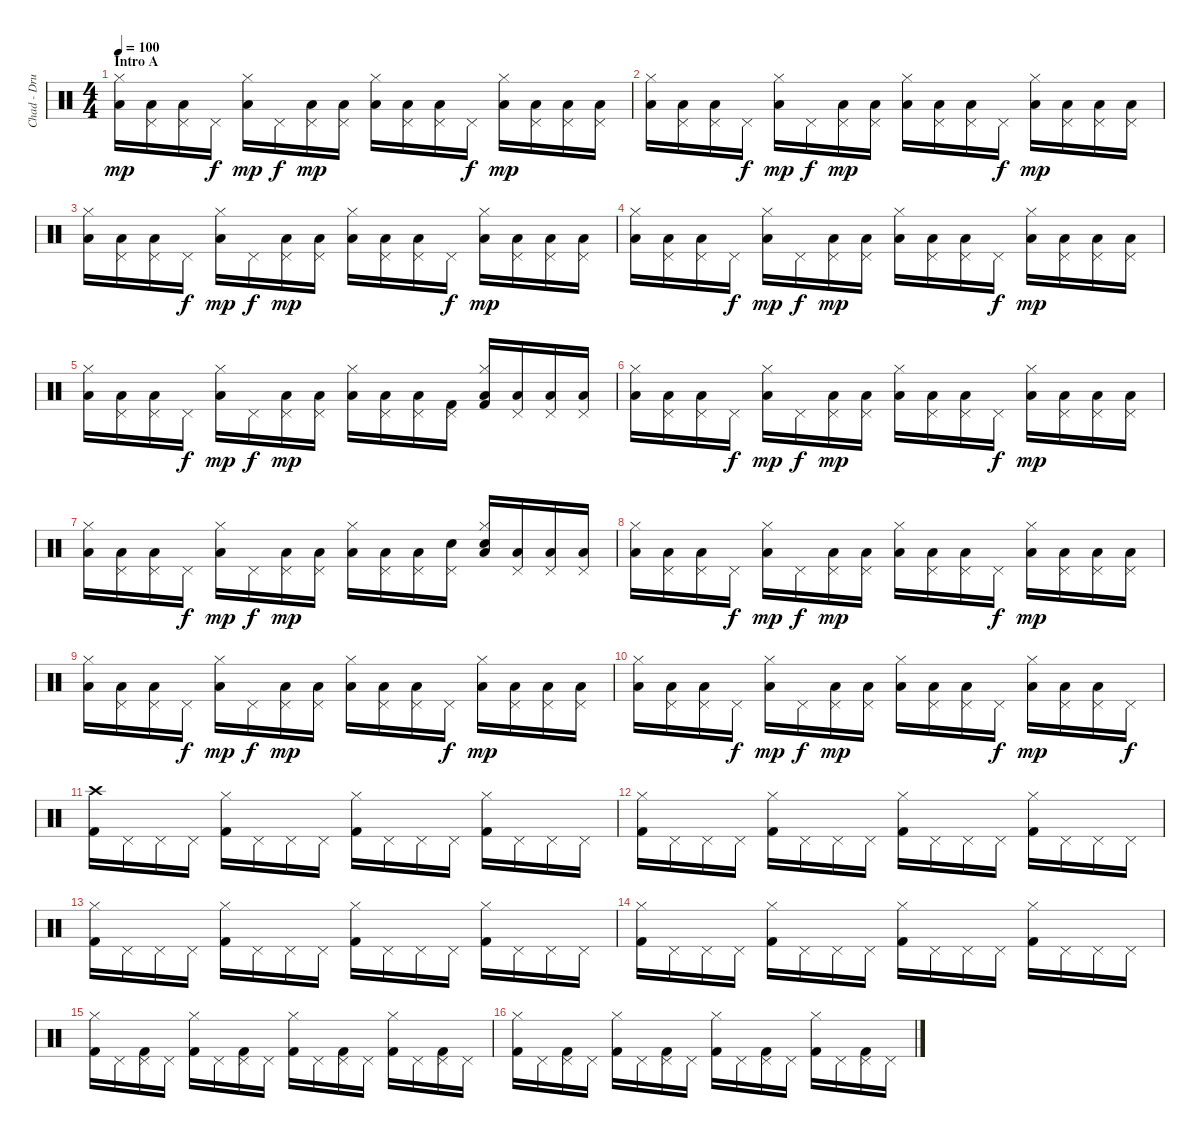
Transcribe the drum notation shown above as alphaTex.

\track ("Chad - Drums" "Chad - Dru") {instrument percussion}
\staff {score}
\articulation defaults
\ts (4 4)
\section ("" "Intro A")
\tempo 100
\clef neutral
\ks c
("Low Floor Tom (hit)" "Hi-Hat (closed)").16{dy mp} ("Pedal Hi-Hat (hit)" "Low Floor Tom (hit)").16 ("Pedal Hi-Hat (hit)" "Low Floor Tom (hit)").16 "Pedal Hi-Hat (hit)".16{dy f} ("Low Floor Tom (hit)" "Hi-Hat (closed)").16{dy mp} "Pedal Hi-Hat (hit)".16{dy f} ("Low Floor Tom (hit)" "Pedal Hi-Hat (hit)").16{dy mp} ("Low Floor Tom (hit)" "Pedal Hi-Hat (hit)").16 ("Low Floor Tom (hit)" "Hi-Hat (closed)").16 ("Low Floor Tom (hit)" "Pedal Hi-Hat (hit)").16 ("Low Floor Tom (hit)" "Pedal Hi-Hat (hit)").16 "Pedal Hi-Hat (hit)".16{dy f} ("Low Floor Tom (hit)" "Hi-Hat (closed)").16{dy mp} ("Low Floor Tom (hit)" "Pedal Hi-Hat (hit)").16 ("Low Floor Tom (hit)" "Pedal Hi-Hat (hit)").16 ("Low Floor Tom (hit)" "Pedal Hi-Hat (hit)").16 |
("Low Floor Tom (hit)" "Hi-Hat (closed)").16 ("Pedal Hi-Hat (hit)" "Low Floor Tom (hit)").16 ("Pedal Hi-Hat (hit)" "Low Floor Tom (hit)").16 "Pedal Hi-Hat (hit)".16{dy f} ("Low Floor Tom (hit)" "Hi-Hat (closed)").16{dy mp} "Pedal Hi-Hat (hit)".16{dy f} ("Low Floor Tom (hit)" "Pedal Hi-Hat (hit)").16{dy mp} ("Low Floor Tom (hit)" "Pedal Hi-Hat (hit)").16 ("Low Floor Tom (hit)" "Hi-Hat (closed)").16 ("Low Floor Tom (hit)" "Pedal Hi-Hat (hit)").16 ("Low Floor Tom (hit)" "Pedal Hi-Hat (hit)").16 "Pedal Hi-Hat (hit)".16{dy f} ("Low Floor Tom (hit)" "Hi-Hat (closed)").16{dy mp} ("Low Floor Tom (hit)" "Pedal Hi-Hat (hit)").16 ("Low Floor Tom (hit)" "Pedal Hi-Hat (hit)").16 ("Low Floor Tom (hit)" "Pedal Hi-Hat (hit)").16 |
("Low Floor Tom (hit)" "Hi-Hat (closed)").16 ("Pedal Hi-Hat (hit)" "Low Floor Tom (hit)").16 ("Pedal Hi-Hat (hit)" "Low Floor Tom (hit)").16 "Pedal Hi-Hat (hit)".16{dy f} ("Low Floor Tom (hit)" "Hi-Hat (closed)").16{dy mp} "Pedal Hi-Hat (hit)".16{dy f} ("Low Floor Tom (hit)" "Pedal Hi-Hat (hit)").16{dy mp} ("Low Floor Tom (hit)" "Pedal Hi-Hat (hit)").16 ("Low Floor Tom (hit)" "Hi-Hat (closed)").16 ("Low Floor Tom (hit)" "Pedal Hi-Hat (hit)").16 ("Low Floor Tom (hit)" "Pedal Hi-Hat (hit)").16 "Pedal Hi-Hat (hit)".16{dy f} ("Low Floor Tom (hit)" "Hi-Hat (closed)").16{dy mp} ("Low Floor Tom (hit)" "Pedal Hi-Hat (hit)").16 ("Low Floor Tom (hit)" "Pedal Hi-Hat (hit)").16 ("Low Floor Tom (hit)" "Pedal Hi-Hat (hit)").16 |
("Low Floor Tom (hit)" "Hi-Hat (closed)").16 ("Pedal Hi-Hat (hit)" "Low Floor Tom (hit)").16 ("Pedal Hi-Hat (hit)" "Low Floor Tom (hit)").16 "Pedal Hi-Hat (hit)".16{dy f} ("Low Floor Tom (hit)" "Hi-Hat (closed)").16{dy mp} "Pedal Hi-Hat (hit)".16{dy f} ("Low Floor Tom (hit)" "Pedal Hi-Hat (hit)").16{dy mp} ("Low Floor Tom (hit)" "Pedal Hi-Hat (hit)").16 ("Low Floor Tom (hit)" "Hi-Hat (closed)").16 ("Low Floor Tom (hit)" "Pedal Hi-Hat (hit)").16 ("Low Floor Tom (hit)" "Pedal Hi-Hat (hit)").16 "Pedal Hi-Hat (hit)".16{dy f} ("Low Floor Tom (hit)" "Hi-Hat (closed)").16{dy mp} ("Low Floor Tom (hit)" "Pedal Hi-Hat (hit)").16 ("Low Floor Tom (hit)" "Pedal Hi-Hat (hit)").16 ("Low Floor Tom (hit)" "Pedal Hi-Hat (hit)").16 |
("Low Floor Tom (hit)" "Hi-Hat (closed)").16 ("Pedal Hi-Hat (hit)" "Low Floor Tom (hit)").16 ("Pedal Hi-Hat (hit)" "Low Floor Tom (hit)").16 "Pedal Hi-Hat (hit)".16{dy f} ("Low Floor Tom (hit)" "Hi-Hat (closed)").16{dy mp} "Pedal Hi-Hat (hit)".16{dy f} ("Low Floor Tom (hit)" "Pedal Hi-Hat (hit)").16{dy mp} ("Low Floor Tom (hit)" "Pedal Hi-Hat (hit)").16 ("Low Floor Tom (hit)" "Hi-Hat (closed)").16 ("Low Floor Tom (hit)" "Pedal Hi-Hat (hit)").16 ("Low Floor Tom (hit)" "Pedal Hi-Hat (hit)").16 ("Kick (hit) 2" "Pedal Hi-Hat (hit)").16 ("Kick (hit) 2" "Low Floor Tom (hit)" "Hi-Hat (closed)").16 ("Low Floor Tom (hit)" "Pedal Hi-Hat (hit)").16 ("Low Floor Tom (hit)" "Pedal Hi-Hat (hit)").16 ("Low Floor Tom (hit)" "Pedal Hi-Hat (hit)").16 |
("Low Floor Tom (hit)" "Hi-Hat (closed)").16 ("Pedal Hi-Hat (hit)" "Low Floor Tom (hit)").16 ("Pedal Hi-Hat (hit)" "Low Floor Tom (hit)").16 "Pedal Hi-Hat (hit)".16{dy f} ("Low Floor Tom (hit)" "Hi-Hat (closed)").16{dy mp} "Pedal Hi-Hat (hit)".16{dy f} ("Low Floor Tom (hit)" "Pedal Hi-Hat (hit)").16{dy mp} ("Low Floor Tom (hit)" "Pedal Hi-Hat (hit)").16 ("Low Floor Tom (hit)" "Hi-Hat (closed)").16 ("Low Floor Tom (hit)" "Pedal Hi-Hat (hit)").16 ("Low Floor Tom (hit)" "Pedal Hi-Hat (hit)").16 "Pedal Hi-Hat (hit)".16{dy f} ("Low Floor Tom (hit)" "Hi-Hat (closed)").16{dy mp} ("Low Floor Tom (hit)" "Pedal Hi-Hat (hit)").16 ("Low Floor Tom (hit)" "Pedal Hi-Hat (hit)").16 ("Low Floor Tom (hit)" "Pedal Hi-Hat (hit)").16 |
("Low Floor Tom (hit)" "Hi-Hat (closed)").16 ("Pedal Hi-Hat (hit)" "Low Floor Tom (hit)").16 ("Pedal Hi-Hat (hit)" "Low Floor Tom (hit)").16 "Pedal Hi-Hat (hit)".16{dy f} ("Low Floor Tom (hit)" "Hi-Hat (closed)").16{dy mp} "Pedal Hi-Hat (hit)".16{dy f} ("Low Floor Tom (hit)" "Pedal Hi-Hat (hit)").16{dy mp} ("Low Floor Tom (hit)" "Pedal Hi-Hat (hit)").16 ("Low Floor Tom (hit)" "Hi-Hat (closed)").16 ("Low Floor Tom (hit)" "Pedal Hi-Hat (hit)").16 ("Low Floor Tom (hit)" "Pedal Hi-Hat (hit)").16 ("Snare (hit) 2" "Pedal Hi-Hat (hit)").16 ("Snare (hit) 2" "Low Floor Tom (hit)" "Hi-Hat (closed)").16 ("Low Floor Tom (hit)" "Pedal Hi-Hat (hit)").16 ("Low Floor Tom (hit)" "Pedal Hi-Hat (hit)").16 ("Low Floor Tom (hit)" "Pedal Hi-Hat (hit)").16 |
("Low Floor Tom (hit)" "Hi-Hat (closed)").16 ("Pedal Hi-Hat (hit)" "Low Floor Tom (hit)").16 ("Pedal Hi-Hat (hit)" "Low Floor Tom (hit)").16 "Pedal Hi-Hat (hit)".16{dy f} ("Low Floor Tom (hit)" "Hi-Hat (closed)").16{dy mp} "Pedal Hi-Hat (hit)".16{dy f} ("Low Floor Tom (hit)" "Pedal Hi-Hat (hit)").16{dy mp} ("Low Floor Tom (hit)" "Pedal Hi-Hat (hit)").16 ("Low Floor Tom (hit)" "Hi-Hat (closed)").16 ("Low Floor Tom (hit)" "Pedal Hi-Hat (hit)").16 ("Low Floor Tom (hit)" "Pedal Hi-Hat (hit)").16 "Pedal Hi-Hat (hit)".16{dy f} ("Low Floor Tom (hit)" "Hi-Hat (closed)").16{dy mp} ("Low Floor Tom (hit)" "Pedal Hi-Hat (hit)").16 ("Low Floor Tom (hit)" "Pedal Hi-Hat (hit)").16 ("Low Floor Tom (hit)" "Pedal Hi-Hat (hit)").16 |
("Low Floor Tom (hit)" "Hi-Hat (closed)").16 ("Pedal Hi-Hat (hit)" "Low Floor Tom (hit)").16 ("Pedal Hi-Hat (hit)" "Low Floor Tom (hit)").16 "Pedal Hi-Hat (hit)".16{dy f} ("Low Floor Tom (hit)" "Hi-Hat (closed)").16{dy mp} "Pedal Hi-Hat (hit)".16{dy f} ("Low Floor Tom (hit)" "Pedal Hi-Hat (hit)").16{dy mp} ("Low Floor Tom (hit)" "Pedal Hi-Hat (hit)").16 ("Low Floor Tom (hit)" "Hi-Hat (closed)").16 ("Low Floor Tom (hit)" "Pedal Hi-Hat (hit)").16 ("Low Floor Tom (hit)" "Pedal Hi-Hat (hit)").16 "Pedal Hi-Hat (hit)".16{dy f} ("Low Floor Tom (hit)" "Hi-Hat (closed)").16{dy mp} ("Low Floor Tom (hit)" "Pedal Hi-Hat (hit)").16 ("Low Floor Tom (hit)" "Pedal Hi-Hat (hit)").16 ("Low Floor Tom (hit)" "Pedal Hi-Hat (hit)").16 |
("Low Floor Tom (hit)" "Hi-Hat (closed)").16 ("Pedal Hi-Hat (hit)" "Low Floor Tom (hit)").16 ("Pedal Hi-Hat (hit)" "Low Floor Tom (hit)").16 "Pedal Hi-Hat (hit)".16{dy f} ("Low Floor Tom (hit)" "Hi-Hat (closed)").16{dy mp} "Pedal Hi-Hat (hit)".16{dy f} ("Low Floor Tom (hit)" "Pedal Hi-Hat (hit)").16{dy mp} ("Low Floor Tom (hit)" "Pedal Hi-Hat (hit)").16 ("Low Floor Tom (hit)" "Hi-Hat (closed)").16 ("Low Floor Tom (hit)" "Pedal Hi-Hat (hit)").16 ("Low Floor Tom (hit)" "Pedal Hi-Hat (hit)").16 "Pedal Hi-Hat (hit)".16{dy f} ("Low Floor Tom (hit)" "Hi-Hat (closed)").16{dy mp} ("Low Floor Tom (hit)" "Pedal Hi-Hat (hit)").16 ("Low Floor Tom (hit)" "Pedal Hi-Hat (hit)").16 "Pedal Hi-Hat (hit)".16{dy f} |
("Kick (hit) 2" "Crash high (hit)").16 "Pedal Hi-Hat (hit)".16 "Pedal Hi-Hat (hit)".16 "Pedal Hi-Hat (hit)".16 ("Kick (hit) 2" "Hi-Hat (closed)").16 "Pedal Hi-Hat (hit)".16 "Pedal Hi-Hat (hit)".16 "Pedal Hi-Hat (hit)".16 ("Kick (hit) 2" "Hi-Hat (closed)").16 "Pedal Hi-Hat (hit)".16 "Pedal Hi-Hat (hit)".16 "Pedal Hi-Hat (hit)".16 ("Kick (hit) 2" "Hi-Hat (closed)").16 "Pedal Hi-Hat (hit)".16 "Pedal Hi-Hat (hit)".16 "Pedal Hi-Hat (hit)".16 |
("Kick (hit) 2" "Hi-Hat (closed)").16 "Pedal Hi-Hat (hit)".16 "Pedal Hi-Hat (hit)".16 "Pedal Hi-Hat (hit)".16 ("Hi-Hat (closed)" "Kick (hit) 2").16 "Pedal Hi-Hat (hit)".16 "Pedal Hi-Hat (hit)".16 "Pedal Hi-Hat (hit)".16 ("Hi-Hat (closed)" "Kick (hit) 2").16 "Pedal Hi-Hat (hit)".16 "Pedal Hi-Hat (hit)".16 "Pedal Hi-Hat (hit)".16 ("Hi-Hat (closed)" "Kick (hit) 2").16 "Pedal Hi-Hat (hit)".16 "Pedal Hi-Hat (hit)".16 "Pedal Hi-Hat (hit)".16 |
("Hi-Hat (closed)" "Kick (hit) 2").16 "Pedal Hi-Hat (hit)".16 "Pedal Hi-Hat (hit)".16 "Pedal Hi-Hat (hit)".16 ("Hi-Hat (closed)" "Kick (hit) 2").16 "Pedal Hi-Hat (hit)".16 "Pedal Hi-Hat (hit)".16 "Pedal Hi-Hat (hit)".16 ("Hi-Hat (closed)" "Kick (hit) 2").16 "Pedal Hi-Hat (hit)".16 "Pedal Hi-Hat (hit)".16 "Pedal Hi-Hat (hit)".16 ("Hi-Hat (closed)" "Kick (hit) 2").16 "Pedal Hi-Hat (hit)".16 "Pedal Hi-Hat (hit)".16 "Pedal Hi-Hat (hit)".16 |
("Kick (hit) 2" "Hi-Hat (closed)").16 "Pedal Hi-Hat (hit)".16 "Pedal Hi-Hat (hit)".16 "Pedal Hi-Hat (hit)".16 ("Hi-Hat (closed)" "Kick (hit) 2").16 "Pedal Hi-Hat (hit)".16 "Pedal Hi-Hat (hit)".16 "Pedal Hi-Hat (hit)".16 ("Hi-Hat (closed)" "Kick (hit) 2").16 "Pedal Hi-Hat (hit)".16 "Pedal Hi-Hat (hit)".16 "Pedal Hi-Hat (hit)".16 ("Hi-Hat (closed)" "Kick (hit) 2").16 "Pedal Hi-Hat (hit)".16 "Pedal Hi-Hat (hit)".16 "Pedal Hi-Hat (hit)".16 |
("Hi-Hat (closed)" "Kick (hit) 2").16 "Pedal Hi-Hat (hit)".16 ("Pedal Hi-Hat (hit)" "Kick (hit) 2").16 "Pedal Hi-Hat (hit)".16 ("Hi-Hat (closed)" "Kick (hit) 2").16 "Pedal Hi-Hat (hit)".16 ("Pedal Hi-Hat (hit)" "Kick (hit) 2").16 "Pedal Hi-Hat (hit)".16 ("Hi-Hat (closed)" "Kick (hit) 2").16 "Pedal Hi-Hat (hit)".16 ("Kick (hit) 2" "Pedal Hi-Hat (hit)").16 "Pedal Hi-Hat (hit)".16 ("Hi-Hat (closed)" "Kick (hit) 2").16 "Pedal Hi-Hat (hit)".16 ("Kick (hit) 2" "Pedal Hi-Hat (hit)").16 "Pedal Hi-Hat (hit)".16 |
("Kick (hit) 2" "Hi-Hat (closed)").16 "Pedal Hi-Hat (hit)".16 ("Kick (hit) 2" "Pedal Hi-Hat (hit)").16 "Pedal Hi-Hat (hit)".16 ("Hi-Hat (closed)" "Kick (hit) 2").16 "Pedal Hi-Hat (hit)".16 ("Pedal Hi-Hat (hit)" "Kick (hit) 2").16 "Pedal Hi-Hat (hit)".16 ("Hi-Hat (closed)" "Kick (hit) 2").16 "Pedal Hi-Hat (hit)".16 ("Kick (hit) 2" "Pedal Hi-Hat (hit)").16 "Pedal Hi-Hat (hit)".16 ("Hi-Hat (closed)" "Kick (hit) 2").16 "Pedal Hi-Hat (hit)".16 ("Kick (hit) 2" "Pedal Hi-Hat (hit)").16 "Pedal Hi-Hat (hit)".16
